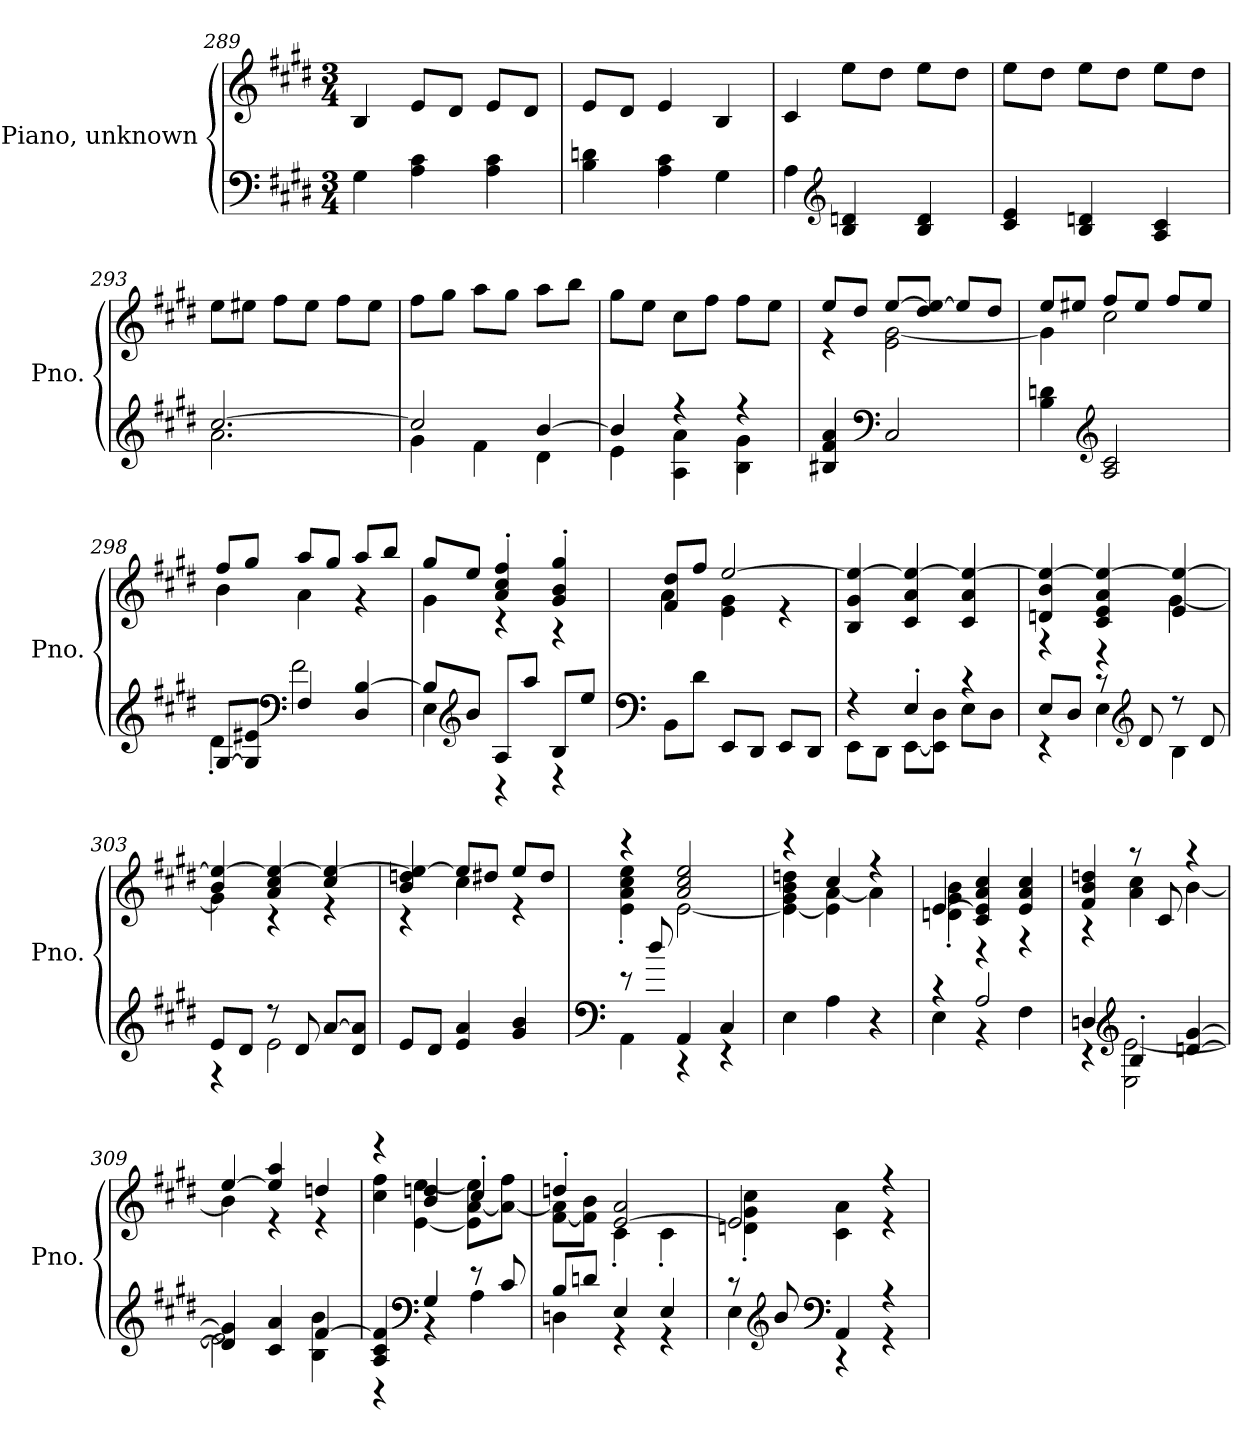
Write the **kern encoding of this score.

**kern	**kern
*part1	*part1
*staff2	*staff1
*I"Piano, unknown	*
*I'Pno.	*
*clefF4	*clefG2
*k[f#c#g#d#]	*k[f#c#g#d#]
*M3/4	*M3/4
=289	=289
4G#\	4B/
4A\ 4c#\	8e/L
.	8d#/J
4A\ 4c#\	8e/L
.	8d#/J
=290	=290
4B\ 4dn\	8e/L
.	8d#/J
4A\ 4c#\	4e/
4G#\	4B/
=291	=291
4A\	4c#/
*clefG2	*
4B/ 4dn/	8ee\L
.	8dd#\J
4B/ 4d/	8ee\L
.	8dd#\J
=292	=292
4c#/ 4e/	8ee\L
.	8dd#\J
4B/ 4dn/	8ee\L
.	8dd#\J
4A/ 4c#/	8ee\L
.	8dd#\J
=293	=293
*^	*
[2.cc#/	2.a\	8ee\L
.	.	8ee#X\J
.	.	8ff#\L
.	.	8ee#\J
.	.	8ff#\L
.	.	8ee#\J
!!LO:LB:g=z
=294	=294	=294
2cc#/]	4g#\	8ff#\L
.	.	8gg#\J
.	4f#\	8aa\L
.	.	8gg#\J
[4b/	4d#\	8aa\L
.	.	8bb\J
=295	=295	=295
4b/]	4e\	8gg#\L
.	.	8ee\J
4r	4A\ 4a\	8cc#\L
.	.	8ff#\J
4r	4B\ 4g#\	8ff#\L
.	.	8ee\J
*v	*v	*
=296	=296
*	*^
4B#X/ 4f#/ 4a/	8ee/L	4r
.	8dd#/J	.
*clefF4	*	*
2C#/	[8ee/L	2e\ [2g#\
.	8dd#/ 8ee/_J	.
.	8ee/L]	.
.	8dd#/J	.
=297	=297	=297
4B\ 4dn\	8ee/L	4g#\]
.	8ee#X/J	.
*clefG2	*	*
2A/ 2c#/	8ff#/L	2cc#\
.	8ee#/J	.
.	8ff#/L	.
.	8ee#/J	.
=298	=298	=298
*^	*	*
[8G#/L	4d#'\	8ff#/L	4b\
8G#/] 8e#X/J	.	8gg#/J	.
*clefF4	*	*	*
4F#/	2f#\	8aa/L	4a\
.	.	8gg#/J	.
4D#/ [4B/	.	8aa/L	4r
.	.	8bb/J	.
!!LO:LB:g=z	!!
=299	=299	=299	=299
8B/L]	4E\	8gg#/L	4g#\
*clefG2	*	*	*
8b/J	.	8ee/J	.
8A/L	4r	4a/' 4cc#/' 4ff#/'	4r
8aa/J	.	.	.
8B/L	4r	4g#/' 4b/' 4gg#/'	4r
8ee/J	.	.	.
*v	*v	*	*
=300	=300	=300
*clefF4	*	*
8BB\L	8f#/ 8dd#/L	4a\
8d#\J	8ff#/J	.
8EE/L	[2ee/	4e\ 4g#\
8DD#/J	.	.
8EE/L	.	4r
8DD#/J	.	.
*	*v	*v
=301	=301
*^	*
4r	8EE\L	4B/ 4g#/ 4ee/_
.	8DD#\J	.
4E'/	[8EE\L	4c#/ 4a/ 4ee/_
.	8EE\] 8D#\J	.
4r	8E\L	4c#/ 4a/ 4ee/_
.	8D#\J	.
=302	=302	=302
*	*	*^
8E/L	4r	4dn/ 4b/ 4ee/_	4r
8D#/J	.	.	.
8r	4E\	4c#/ 4e/ 4a/ 4ee/_	4r
*clefG2	*	*	*
8d#/	.	.	.
8r	4B\	4e/ 4ee/_	[4g#\
8d#/	.	.	.
!!LO:LB:g=z	!!
=303	=303	=303	=303
8e/L	4r	4b/ 4ee/_	4g#\]
8d#/J	.	.	.
8r	2e\	4a/ 4cc#/ 4ee/_	4r
8d#/	.	.	.
[8a/L	.	4cc#/ 4ee/_	4r
8d#/ 8a/]J	.	.	.
*v	*v	*	*
=304	=304	=304
8e/L	4b/ 4ddn/ 4ee/_	4r
8d#/J	.	.
4e/ 4a/	8ee/L]	4cc#\
.	8dd#X/J	.
4g#/ 4b/	8ee/L	4r
.	8dd#/J	.
=305	=305	=305
*clefF4	*	*
*^	*	*
8r	4AA\	4r	4e\' 4a\' 4cc#\' 4ee\'
8dd#/	.	.	.
4AA/	4r	2a/ 2cc#/ 2ee/	[2e\
4C#/	4r	.	.
*v	*v	*	*
=306	=306	=306
4E\	4r	4e\_ 4g#\ 4b\ 4ddn\
4A\	4cc#/	4e\] [4a\
4r	4r	4a\]
=307	=307	=307
*^	*	*
4r	4E\	[4e/	4dn\' 4g#\' 4b\'
2A/	4r	4c#/ 4e/] 4a/ 4cc#/	4r
.	4F#\	4e/ 4a/ 4cc#/	4r
=308	=308	=308	=308
4Dn/	4r	4f#/ 4b/ 4ddn/	4r
*clefG2	*	*	*
4B'/	2E\ [2e\	8r	4a\ 4cc#\
.	.	8c#/	.
[4dn/ [4g#/	.	4r	[4b\
!!LO:LB:g=z	!!
=309	=309	=309	=309
4d/] 4g#/]	2e\]	[4ee/	4b\]
4c#/ 4a/	.	4ee/] 4aa/	4r
[4f#/	4B\ 4b\	4ddn/	4r
=310	=310	=310	=310
4A/ 4c#/ 4f#/]	4r	4r	4cc#\ 4ff#\
*clefF4	*	*	*
4G#/	4r	4b/ 4ddn/	[4e\ [4ee\
8r	4A\	4cc#'/	8e\] [8a\ 8ee\]L
8c#/	.	.	8a\_ 8ff#\J
=311	=311	=311	=311
8B/L	4Dn\	4ddn'/	[8f#\ 8a\]L
8dn/J	.	.	8f#\] 8b\J
4E/	4r	[2e/ 2a/	4c#'\
4E/	4r	.	4c#'\
=312	=312	=312	=312
8r	4E\	2e/]	4dn\' 4g#\' 4cc#\'
*clefG2	*	*	*
8b/	.	.	.
*clefF4	*	*	*
4AA/	4r	.	4c#\ 4a\
4r	4r	4r	4r
*v	*v	*	*
*	*v	*v
=	=
*-	*-
